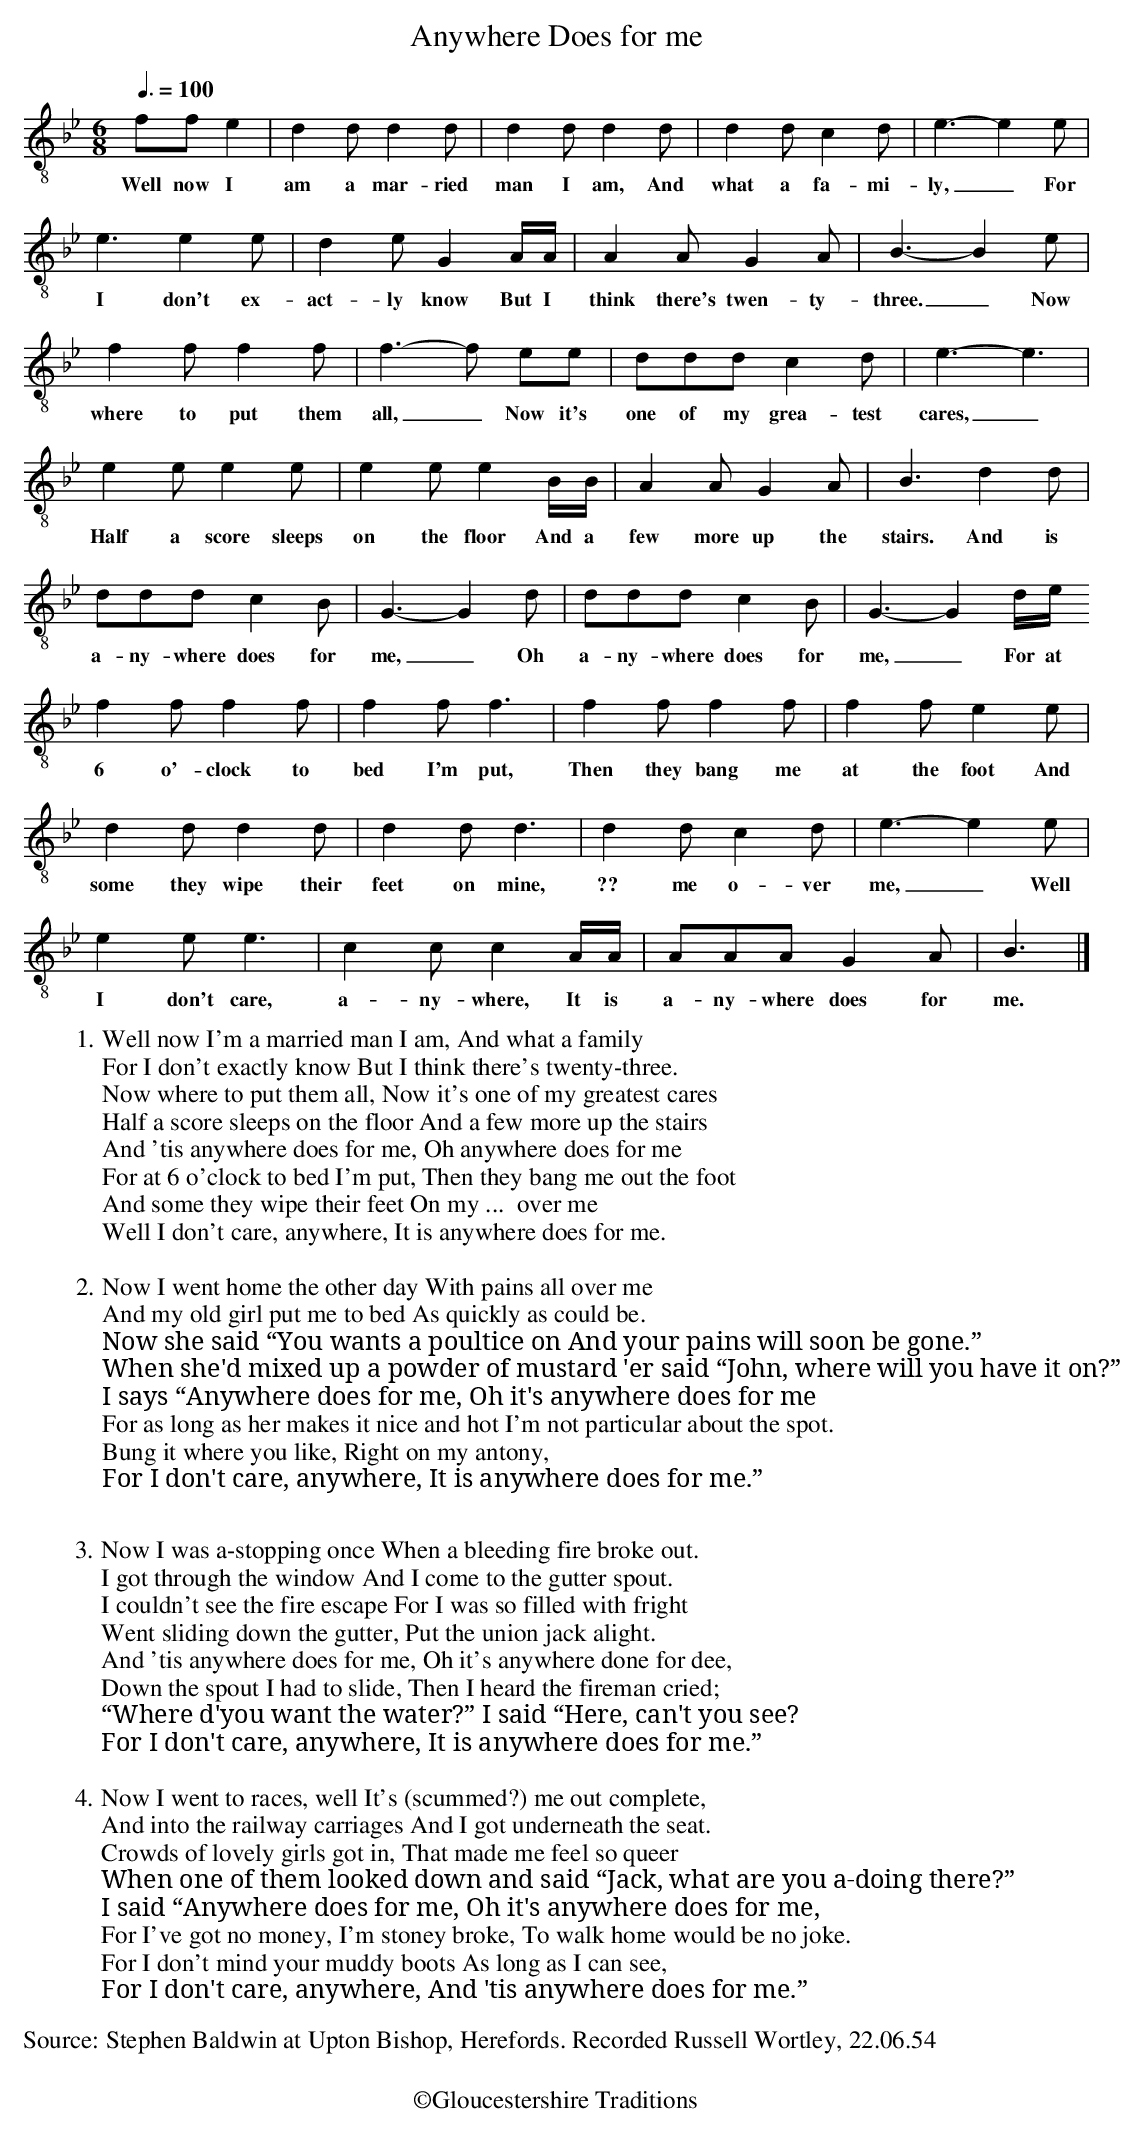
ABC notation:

X:1
T:Anywhere Does for me
Q:3/8=100
M:6/8
L:1/8
K:Bbmaj clef=treble-8 transpose -12
ffe2|d2 dd2d | d2d d2d | d2dc2d | e3-e2 e |
w:Well now I am a mar-ried man I am, And what a fa-mi-ly,_ For
e3e2e | d2eG2A/2A/2 | A2AG2A | B3-B2e |
w:I don't ex-act-ly know But I think there's twen-ty-three._ Now
f2ff2f | f3 -f ee | dddc2d | e3-e3 |
w:where to put them all,_ Now it's one of my grea-test cares,_
e2ee2e | e2ee2B/B/2 | A2AG2A | B3d2d |
w:Half a score sleeps on the floor And a few more up the stairs. And is
ddd c2B | G3-G2d | ddd c2B | G3-G2d/e/2
w:a-ny-where does for me,_ Oh a-ny-where does for me,_ For at
f2ff2f | f2f f3 | f2ff2f | f2f e2e |
w:6 o'-clock to bed I'm put, Then they bang me at the foot And
d2dd2d | d2d d3 | d2dc2d | e3-e2 e |
w:some they wipe their feet on mine, ?? me  o-ver me,_ Well
e2e e3 | c2c c2A/A/ | AAAG2A | B3|]
w:I don't care, a-ny-where, It is a-ny-where does for me.
%%vskip 5
W:1.Well now I'm a married man I am, And what a family
W:For I don't exactly know But I think there's twenty-three.
W:Now where to put them all, Now it's one of my greatest cares
W:Half a score sleeps on the floor And a few more up the stairs
W:And 'tis anywhere does for me, Oh anywhere does for me
W:For at 6 o'clock to bed I'm put, Then they bang me out the foot
W:And some they wipe their feet On my ...  over me
W:Well I don't care, anywhere, It is anywhere does for me.
W:
W:2.Now I went home the other day With pains all over me
W:And my old girl put me to bed As quickly as could be.
W:Now she said “You wants a poultice on And your pains will soon be gone.”
W:When she'd mixed up a powder of mustard 'er said “John, where will you have it on?”
W:I says “Anywhere does for me, Oh it's anywhere does for me
W:For as long as her makes it nice and hot I'm not particular about the spot.
W:Bung it where you like, Right on my antony,
W:For I don't care, anywhere, It is anywhere does for me.”
W:
W:3. Now I was a-stopping once When a bleeding fire broke out.
W:I got through the window And I come to the gutter spout.
W:I couldn't see the fire escape For I was so filled with fright
W:Went sliding down the gutter, Put the union jack alight.
W:And 'tis anywhere does for me, Oh it's anywhere done for dee,
W:Down the spout I had to slide, Then I heard the fireman cried;
W:“Where d'you want the water?” I said “Here, can't you see?
W:For I don't care, anywhere, It is anywhere does for me.”
W:
W:4.Now I went to races, well It's (scummed?) me out complete,
W:And into the railway carriages And I got underneath the seat.
W:Crowds of lovely girls got in, That made me feel so queer
W:When one of them looked down and said “Jack, what are you a-doing there?”
W:I said “Anywhere does for me, Oh it's anywhere does for me,
W:For I've got no money, I'm stoney broke, To walk home would be no joke.
W:For I don't mind your muddy boots As long as I can see,
W:For I don't care, anywhere, And 'tis anywhere does for me.”
W:
